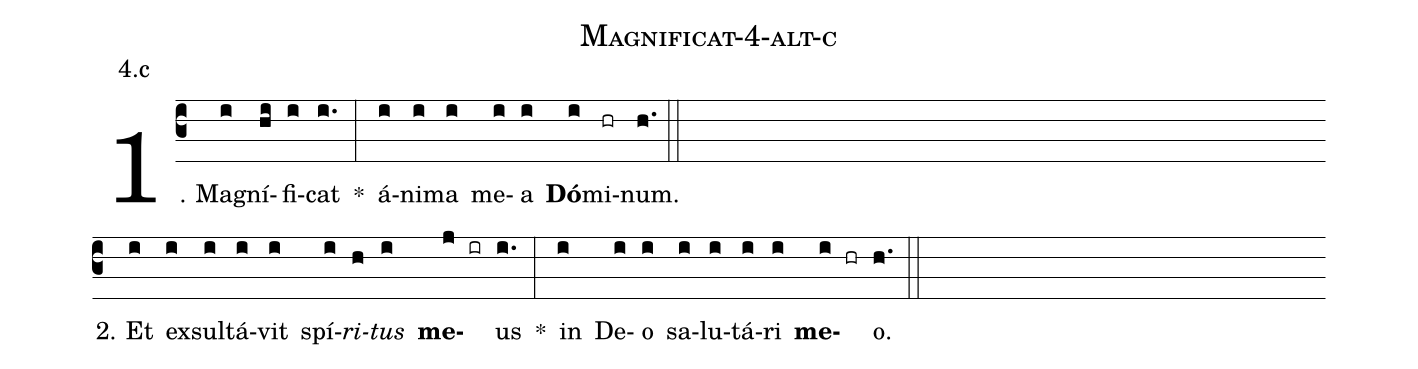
name: Magnificat-4-alt-c;
annotation: 4.c;
%%
(c3)1. Ma(i)gní(hi)fi(i)cat(i.) *(:) á(i)ni(i)ma(i) me(i)a(i) <b>Dó</b>(i)mi(hr)num.(h.) (::) (Z-)
2. Et(i) ex(i)sul(i)tá(i)vit(i) spí(i)<i>ri</i>(h)<i>tus</i>(i) <b>me</b>(j ir)us(i.) *(:) in(i) De(i)o(i) sa(i)lu(i)tá(i)ri(i) <b>me</b>(i hr)o.(h.) (::)
